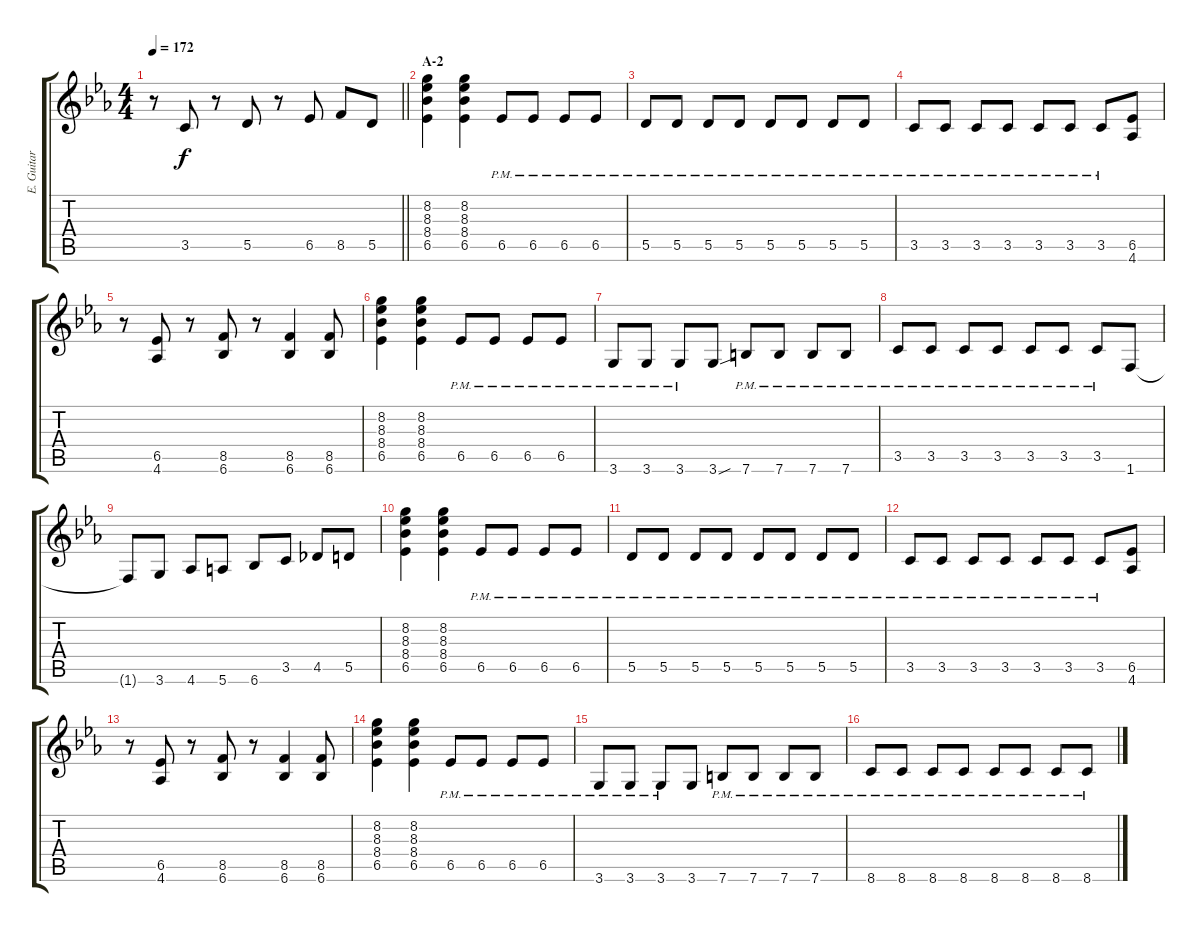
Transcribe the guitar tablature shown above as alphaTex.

\track ("E. Guitar I" "E. Guitar ") {instrument overdrivenguitar}
\staff {score tabs}
\tuning (E4 B3 G3 D3 A2 E2) {hide}
\ts (4 4)
\tempo 172
\clef g2
\barLineRight lightlight
\ks eb
r.8{dy f} 3.5.8 r.8 5.5.8 r.8 6.5.8 8.5.8 5.5.8 |
\section ("" "A-2")
(8.2 8.3 8.4 6.5).4 (8.2 8.3 8.4 6.5).4 6.5{pm}.8 6.5{pm}.8 6.5{pm}.8 6.5{pm}.8 |
5.5{pm}.8 5.5{pm}.8 5.5{pm}.8 5.5{pm}.8 5.5{pm}.8 5.5{pm}.8 5.5{pm}.8 5.5{pm}.8 |
3.5{pm}.8 3.5{pm}.8 3.5{pm}.8 3.5{pm}.8 3.5{pm}.8 3.5{pm}.8 3.5{pm}.8 (6.5 4.6).8 |
r.8 (6.5 4.6).8 r.8 (8.5 6.6).8 r.8 (8.5 6.6).4 (8.5 6.6).8 |
(8.2 8.3 8.4 6.5).4 (8.2 8.3 8.4 6.5).4 6.5{pm}.8 6.5{pm}.8 6.5{pm}.8 6.5{pm}.8 |
3.6{pm}.8 3.6{pm}.8 3.6{pm}.8 3.6{sou}.8 7.6{pm}.8 7.6{pm}.8 7.6{pm}.8 7.6{pm}.8 |
3.5{pm}.8 3.5{pm}.8 3.5{pm}.8 3.5{pm}.8 3.5{pm}.8 3.5{pm}.8 3.5{pm}.8 1.6.8 |
1.6{t}.8 3.6.8 4.6.8 5.6.8 6.6.8 3.5.8 4.5.8 5.5.8 |
(8.2 8.3 8.4 6.5).4 (8.2 8.3 8.4 6.5).4 6.5{pm}.8 6.5{pm}.8 6.5{pm}.8 6.5{pm}.8 |
5.5{pm}.8 5.5{pm}.8 5.5{pm}.8 5.5{pm}.8 5.5{pm}.8 5.5{pm}.8 5.5{pm}.8 5.5{pm}.8 |
3.5{pm}.8 3.5{pm}.8 3.5{pm}.8 3.5{pm}.8 3.5{pm}.8 3.5{pm}.8 3.5{pm}.8 (6.5 4.6).8 |
r.8 (6.5 4.6).8 r.8 (8.5 6.6).8 r.8 (8.5 6.6).4 (8.5 6.6).8 |
(8.2 8.3 8.4 6.5).4 (8.2 8.3 8.4 6.5).4 6.5{pm}.8 6.5{pm}.8 6.5{pm}.8 6.5{pm}.8 |
3.6{pm}.8 3.6{pm}.8 3.6{pm}.8 3.6.8 7.6{pm}.8 7.6{pm}.8 7.6{pm}.8 7.6{pm}.8 |
8.6{pm}.8 8.6{pm}.8 8.6{pm}.8 8.6{pm}.8 8.6{pm}.8 8.6{pm}.8 8.6{pm}.8 8.6{pm}.8
